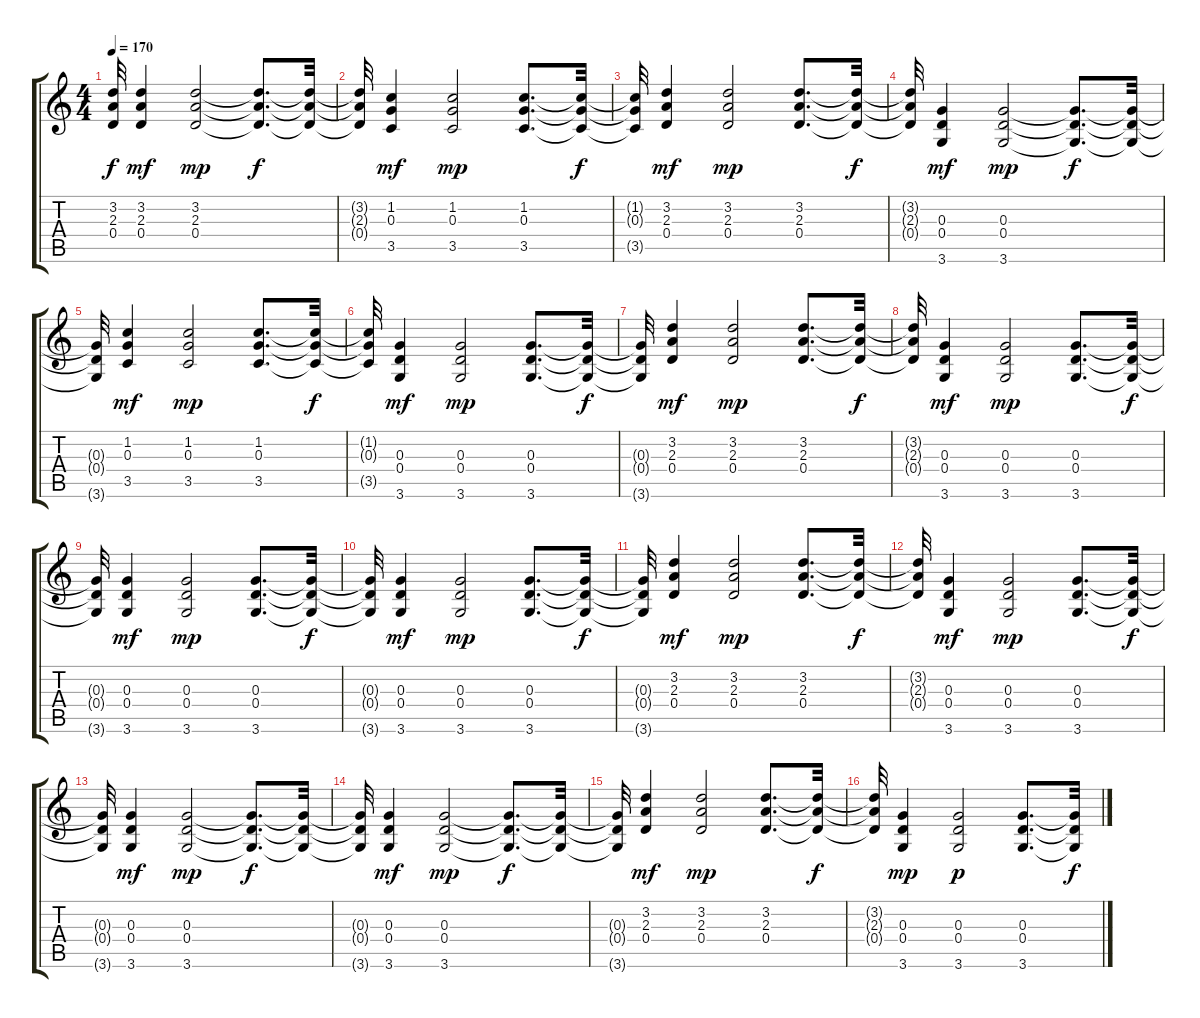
\track "" {instrument electricguitarclean}
\staff {score tabs}
\tuning (E4 B3 G3 D3 A2 E2) {hide}
\ts (4 4)
\tempo 170
\clef g2
\ks c
(3.2{t} 2.3{t} 0.4{t}).32{dy f} (3.2 2.3 0.4).4{dy mf} (3.2 2.3 0.4).2{dy mp} (3.2{t} 2.3{t} 0.4{t}).8{d dy f} (3.2{t} 2.3{t} 0.4{t}).32 |
(3.2{t} 2.3{t} 0.4{t}).32 (1.2 0.3 3.5).4{dy mf} (1.2 0.3 3.5).2{dy mp} (1.2 0.3 3.5).8{d} (1.2{t} 0.3{t} 3.5{t}).32{dy f} |
(1.2{t} 0.3{t} 3.5{t}).32 (3.2 2.3 0.4).4{dy mf} (3.2 2.3 0.4).2{dy mp} (3.2 2.3 0.4).8{d} (3.2{t} 2.3{t} 0.4{t}).32{dy f} |
(3.2{t} 2.3{t} 0.4{t}).32 (0.3 0.4 3.6).4{dy mf} (0.3 0.4 3.6).2{dy mp} (0.3{t} 0.4{t} 3.6{t}).8{d dy f} (0.3{t} 0.4{t} 3.6{t}).32 |
(0.3{t} 0.4{t} 3.6{t}).32 (1.2 0.3 3.5).4{dy mf} (1.2 0.3 3.5).2{dy mp} (1.2 0.3 3.5).8{d} (1.2{t} 0.3{t} 3.5{t}).32{dy f} |
(1.2{t} 0.3{t} 3.5{t}).32 (0.3 0.4 3.6).4{dy mf} (0.3 0.4 3.6).2{dy mp} (0.3 0.4 3.6).8{d} (0.3{t} 0.4{t} 3.6{t}).32{dy f} |
(0.3{t} 0.4{t} 3.6{t}).32 (3.2 2.3 0.4).4{dy mf} (3.2 2.3 0.4).2{dy mp} (3.2 2.3 0.4).8{d} (3.2{t} 2.3{t} 0.4{t}).32{dy f} |
(3.2{t} 2.3{t} 0.4{t}).32 (0.3 0.4 3.6).4{dy mf} (0.3 0.4 3.6).2{dy mp} (0.3 0.4 3.6).8{d} (0.3{t} 0.4{t} 3.6{t}).32{dy f} |
(0.3{t} 0.4{t} 3.6{t}).32 (0.3 0.4 3.6).4{dy mf} (0.3 0.4 3.6).2{dy mp} (0.3 0.4 3.6).8{d} (0.3{t} 0.4{t} 3.6{t}).32{dy f} |
(0.3{t} 0.4{t} 3.6{t}).32 (0.3 0.4 3.6).4{dy mf} (0.3 0.4 3.6).2{dy mp} (0.3 0.4 3.6).8{d} (0.3{t} 0.4{t} 3.6{t}).32{dy f} |
(0.3{t} 0.4{t} 3.6{t}).32 (3.2 2.3 0.4).4{dy mf} (3.2 2.3 0.4).2{dy mp} (3.2 2.3 0.4).8{d} (3.2{t} 2.3{t} 0.4{t}).32{dy f} |
(3.2{t} 2.3{t} 0.4{t}).32 (0.3 0.4 3.6).4{dy mf} (0.3 0.4 3.6).2{dy mp} (0.3 0.4 3.6).8{d} (0.3{t} 0.4{t} 3.6{t}).32{dy f} |
(0.3{t} 0.4{t} 3.6{t}).32 (0.3 0.4 3.6).4{dy mf} (0.3 0.4 3.6).2{dy mp} (0.3{t} 0.4{t} 3.6{t}).8{d dy f} (0.3{t} 0.4{t} 3.6{t}).32 |
(0.3{t} 0.4{t} 3.6{t}).32 (0.3 0.4 3.6).4{dy mf} (0.3 0.4 3.6).2{dy mp} (0.3{t} 0.4{t} 3.6{t}).8{d dy f} (0.3{t} 0.4{t} 3.6{t}).32 |
(0.3{t} 0.4{t} 3.6{t}).32 (3.2 2.3 0.4).4{dy mf} (3.2 2.3 0.4).2{dy mp} (3.2 2.3 0.4).8{d} (3.2{t} 2.3{t} 0.4{t}).32{dy f} |
(3.2{t} 2.3{t} 0.4{t}).32 (0.3 0.4 3.6).4{dy mp} (0.3 0.4 3.6).2{dy p} (0.3 0.4 3.6).8{d} (0.3{t} 0.4{t} 3.6{t}).32{dy f}
